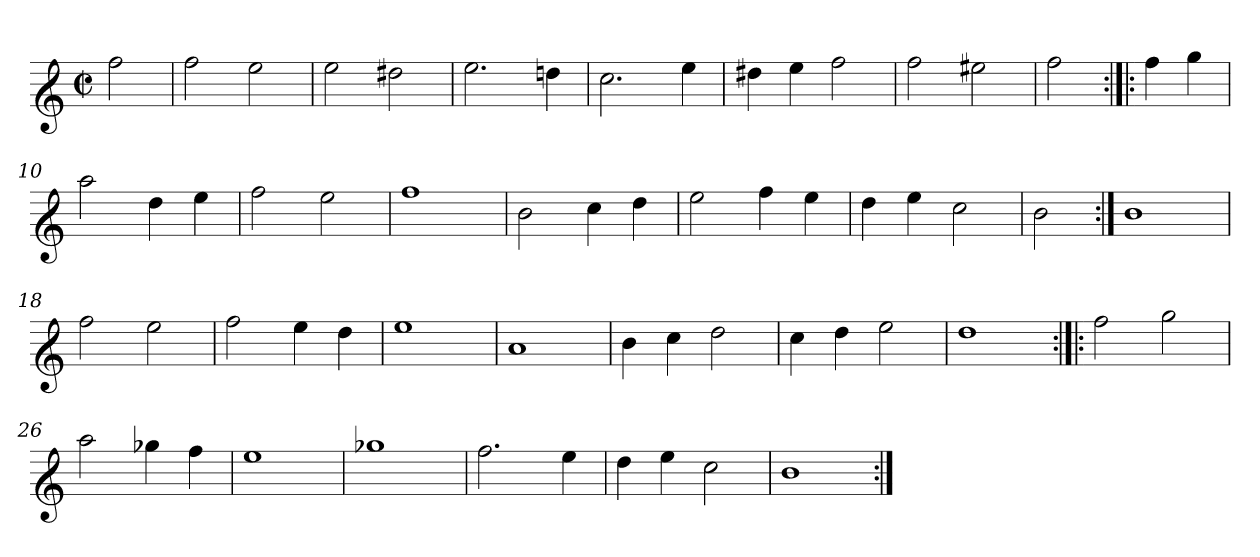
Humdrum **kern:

**kern
*part1
*staff1
*clefG1
*k[]
*M2/2
*met(c|)
=1
2aa\
=2
2aa\
2gg\
=3
2gg\
2ff#X\
=4
2.gg\
4ffn\
=5
2.ee\
4gg\
=6
4ff#X\
4gg\
2aa\
=7
2aa\
2gg#X\
=8
2aa\
!!LO:LB:g=z
=9:|!|:
4aa\
4bb\
=10
2ccc\
4ff\
4gg\
=11
2aa\
2gg\
=12
1aa
=13
2dd\
4ee\
4ff\
=14
2gg\
4aa\
4gg\
=15
4ff\
4gg\
2ee\
=16
2dd\
!!LO:LB:g=z
=17:|!
1dd
=18
2aa\
2gg\
=19
2aa\
4gg\
4ff\
=20
1gg
=21
1cc
=22
4dd\
4ee\
2ff\
=23
4ee\
4ff\
2gg\
=24
1ff
!!LO:LB:g=z
=25:|!|:
2aa\
2bb\
=26
2ccc\
4bb-X\
4aa\
=27
1gg
=28
1bb-X
=29
2.aa\
4gg\
=30
4ff\
4gg\
2ee\
=31
1dd
=:|!
*-
